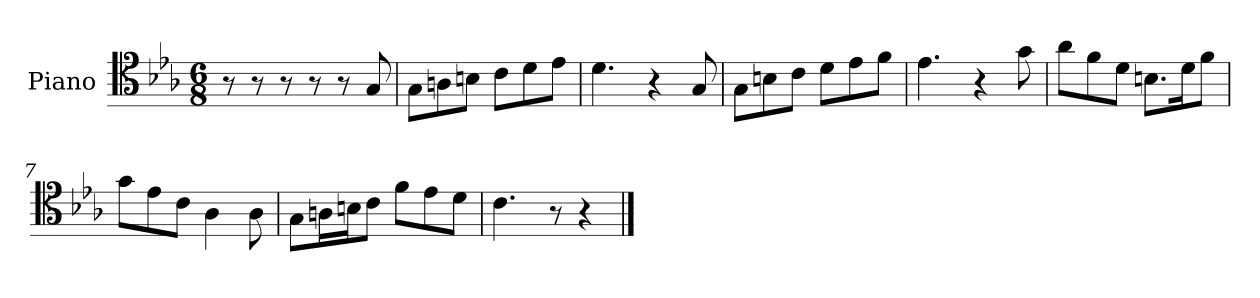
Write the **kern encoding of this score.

**kern
*part1
*staff1
*I"Piano
*I'Pno
*clefC4
*k[b-e-a-]
*M6/8
=1
8r
8r
8r
8r
8r
8G/
=2
8G\L
8An\
8Bn\J
8c\L
8d\
8e-\J
=3
4.d\
4r
8G/
=4
8G\L
8Bn\
8c\J
8d\L
8e-\
8f\J
=5
4.e-\
4r
8g\
=6
8a-\L
8f\
8d\J
8.Bn\L
16d\K
8f\J
=7
8g\L
8e-\
8c\J
4A-\
8A-\
=8
8G\L
16An\L
16Bn\J
8c\J
8f\L
8e-\
8d\J
=9
4.c\
8r
4r
==
*-
